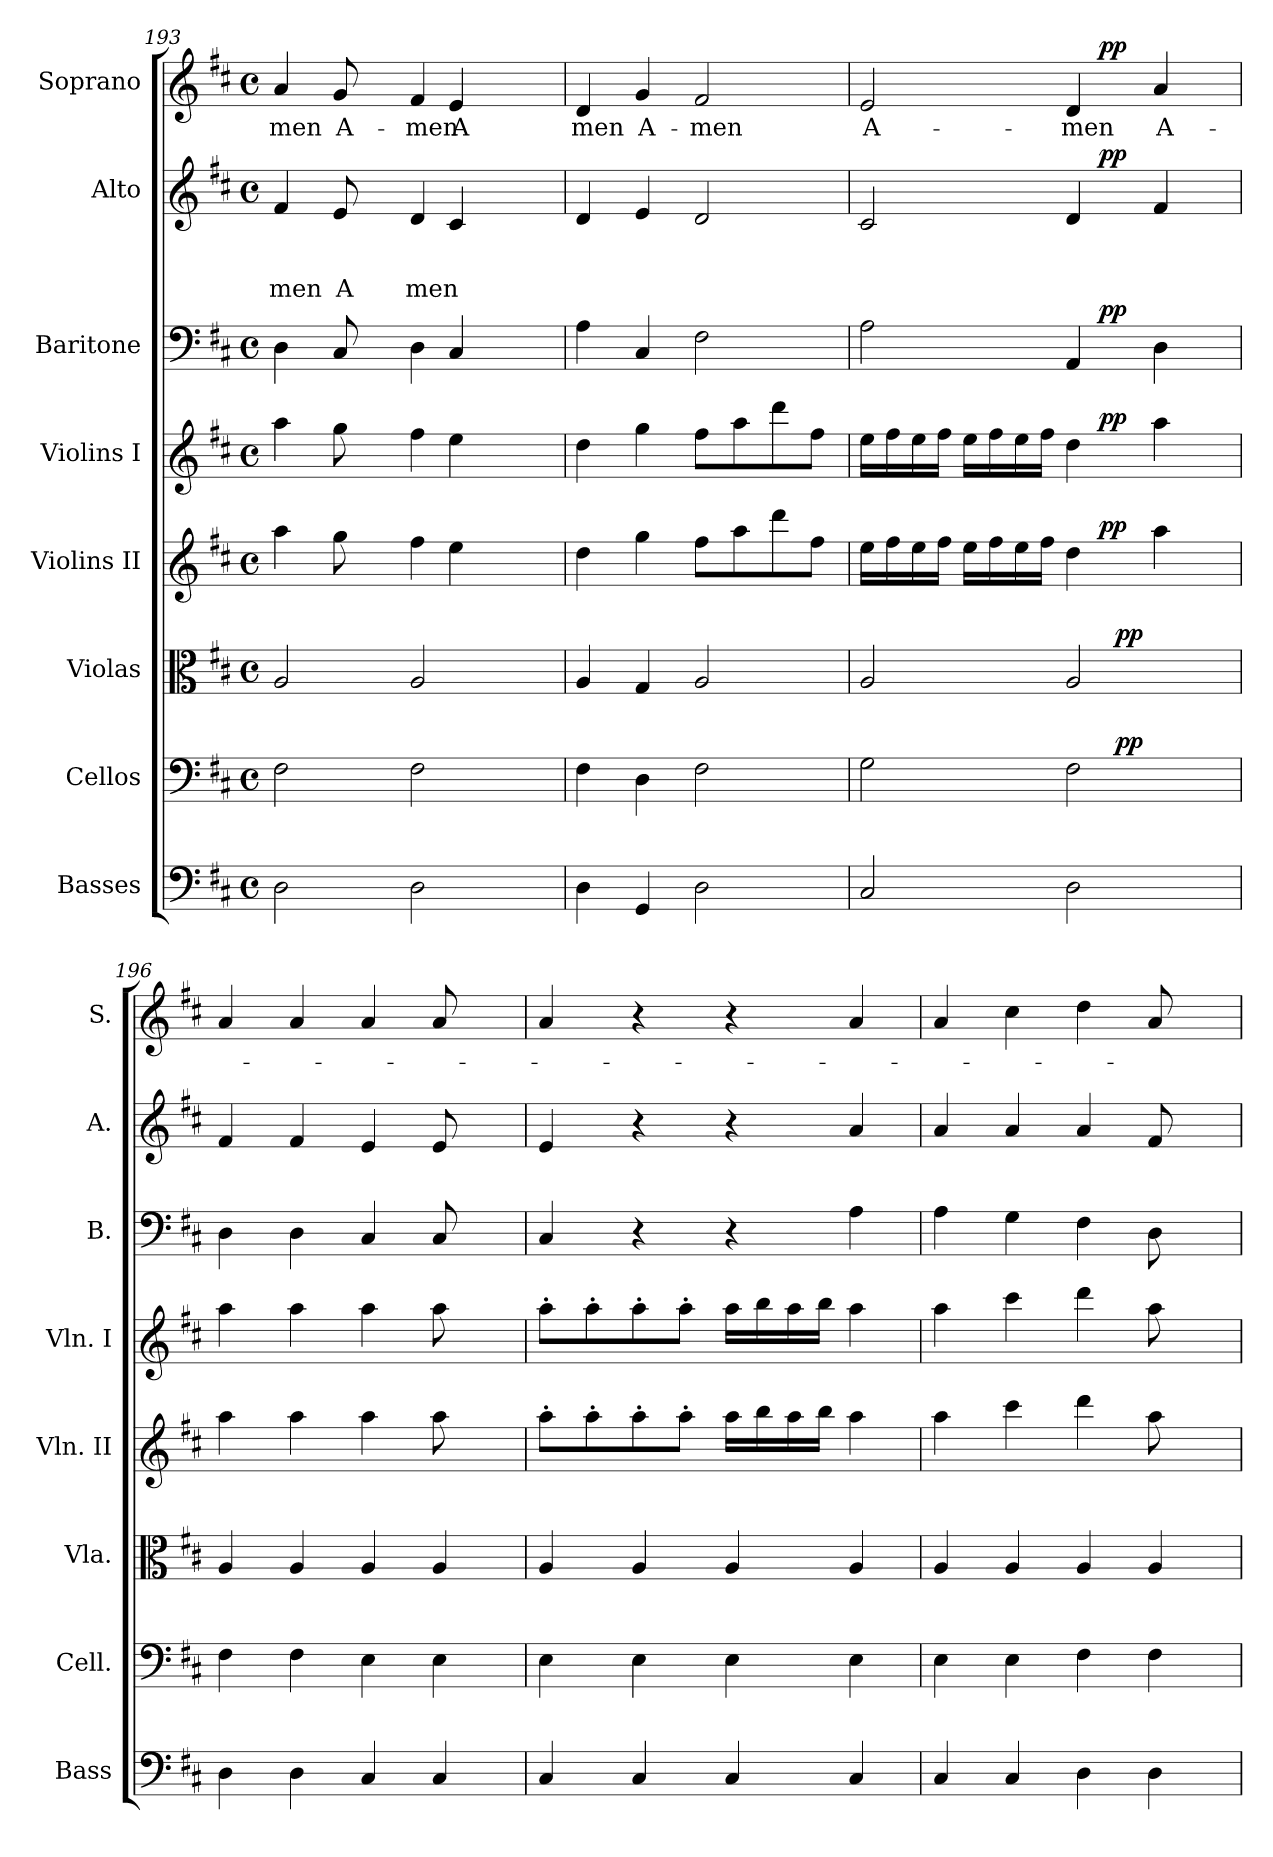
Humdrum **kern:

**kern	**kern	**dynam	**kern	**dynam	**kern	**dynam	**kern	**dynam	**kern	**dynam	**kern	**text	**text	**text	**dynam	**kern	**text	**dynam
*part8	*part7	*part7	*part6	*part6	*part5	*part5	*part4	*part4	*part3	*part3	*part2	*part2	*part2	*part2	*part2	*part1	*part1	*part1
*staff8	*staff7	*staff7	*staff6	*staff6	*staff5	*staff5	*staff4	*staff4	*staff3	*staff3	*staff2	*staff2	*staff2	*staff2	*staff2	*staff1	*staff1	*staff1
*I"Basses	*I"Cellos	*	*I"Violas	*	*I"Violins II	*	*I"Violins I	*	*I"Baritone	*	*I"Alto	*	*	*	*	*I"Soprano	*	*
*I'Bass	*I'Cell.	*	*I'Vla.	*	*I'Vln. II	*	*I'Vln. I	*	*I'B.	*	*I'A.	*	*	*	*	*I'S.	*	*
*clefF4	*clefF4	*	*clefC3	*	*clefG2	*	*clefG2	*	*clefF4	*	*clefG2	*	*	*	*	*clefG2	*	*
*ITrd7c12	*	*	*	*	*	*	*	*	*	*	*	*	*	*	*	*	*	*
*k[f#c#]	*k[f#c#]	*	*k[f#c#]	*	*k[f#c#]	*	*k[f#c#]	*	*k[f#c#]	*	*k[f#c#]	*	*	*	*	*k[f#c#]	*	*
*D:	*D:	*	*D:	*	*D:	*	*D:	*	*D:	*	*D:	*	*	*	*	*D:	*	*
*M4/4	*M4/4	*	*M4/4	*	*M4/4	*	*M4/4	*	*M4/4	*	*M4/4	*	*	*	*	*M4/4	*	*
*met(c)	*met(c)	*	*met(c)	*	*met(c)	*	*met(c)	*	*met(c)	*	*met(c)	*	*	*	*	*met(c)	*	*
=193	=193	=193	=193	=193	=193	=193	=193	=193	=193	=193	=193	=193	=193	=193	=193	=193	=193	=193
*	*	*	*	*	*^	*	*^	*	*^	*	*	*	*	*	*	*	*	*
!	!	!	!	!	!	!	!	!	!	!	!	!	!	!	!	!	!LO:LY:b	!	!	!LO:LY:b	!
*	*	*	*	*	*	*	*	*	*	*	*	*	*	*^	*	*	*	*	*^	*	*
2DD\	2F#\	.	2A/	.	4aa\	2ryy	.	4aa\	2ryy	.	4D\	2ryy	.	4f#/	2ryy	.	.	men	.	4a/	2ryy	-men	.
!	!	!	!	!	!	!	!	!	!	!	!	!	!	!	!	!	!	!LO:LY:b:rj	!	!	!	!LO:LY:b:rj	!
.	.	.	.	.	8gg\	.	.	8gg\	.	.	8C#/	.	.	8e/	.	.	.	A	.	8g/	.	A-	.
.	.	.	.	.	8ryy	.	.	8ryy	.	.	8ryy	.	.	8ryy	.	.	.	.	.	8ryy	.	.	.
!	!	!	!	!	!	!	!	!	!	!	!	!	!	!	!	!	!	!LO:LY:b	!	!	!	!LO:LY:b	!
2DD\	2F#\	.	2A/	.	4ff#\	8ryy	.	4ff#\	8ryy	.	4D\	8ryy	.	4d/	8ryy	.	.	men	.	4f#/	8ryy	-men	.
!	!	!	!	!	!	!	!	!	!	!	!	!	!	!	!	!	!	!	!	!	!	!LO:LY:b:rj	!
.	.	.	.	.	.	4ee\	.	.	4ee\	.	.	4C#/	.	.	4c#/	.	.	.	.	.	4e/	A-	.
.	.	.	.	.	8ryy	.	.	8ryy	.	.	8ryy	.	.	8ryy	.	.	.	.	.	8ryy	.	.	.
.	.	.	.	.	8ryy	8ryy	.	8ryy	8ryy	.	8ryy	8ryy	.	8ryy	8ryy	.	.	.	.	8ryy	8ryy	.	.
=194	=194	=194	=194	=194	=194	=194	=194	=194	=194	=194	=194	=194	=194	=194	=194	=194	=194	=194	=194	=194	=194	=194	=194
!	!	!	!	!	!	!	!	!	!	!	!	!	!	!	!	!	!	!	!	!	!	!LO:LY:b	!
*	*	*	*	*	*v	*v	*	*	*	*	*v	*v	*	*v	*v	*	*	*	*	*v	*v	*	*
*	*	*	*	*	*	*	*v	*v	*	*	*	*	*	*	*	*	*	*	*
4DD\	4F#\	.	4A/	.	4dd\	.	4dd\	.	4A\	.	4d/	.	.	.	.	4d/	-men	.
!	!	!	!	!	!	!	!	!	!	!	!	!	!	!	!	!	!LO:LY:b:rj	!
4GGG/	4D\	.	4G/	.	4gg\	.	4gg\	.	4C#/	.	4e/	.	.	.	.	4g/	A-	.
!	!	!	!	!	!	!	!	!	!	!	!	!	!	!	!	!	!LO:LY:b	!
2DD\	2F#\	.	2A/	.	8ff#\L	.	8ff#\L	.	2F#\	.	2d/	.	.	.	.	2f#/	-men	.
.	.	.	.	.	8aa\	.	8aa\	.	.	.	.	.	.	.	.	.	.	.
.	.	.	.	.	8ddd\	.	8ddd\	.	.	.	.	.	.	.	.	.	.	.
.	.	.	.	.	8ff#\J	.	8ff#\J	.	.	.	.	.	.	.	.	.	.	.
!!LO:LB:g=z
=195	=195	=195	=195	=195	=195	=195	=195	=195	=195	=195	=195	=195	=195	=195	=195	=195	=195	=195
!	!	!	!	!	!	!	!	!	!	!	!	!	!	!	!	!	!LO:LY:b:rj	!
*	*^	*	*^	*	*^	*	*^	*	*^	*	*^	*	*	*	*	*^	*	*
2CC#/	2G\	2ryy	.	2A/	2ryy	.	16ee\LL	2ryy	.	16ee\LL	2ryy	.	2A\	2ryy	.	2c#/	2ryy	.	.	.	.	2e/	2ryy	A-	.
.	.	.	.	.	.	.	16ff#\	.	.	16ff#\	.	.	.	.	.	.	.	.	.	.	.	.	.	.	.
.	.	.	.	.	.	.	16ee\	.	.	16ee\	.	.	.	.	.	.	.	.	.	.	.	.	.	.	.
.	.	.	.	.	.	.	16ff#\JJ	.	.	16ff#\JJ	.	.	.	.	.	.	.	.	.	.	.	.	.	.	.
.	.	.	.	.	.	.	16ee\LL	.	.	16ee\LL	.	.	.	.	.	.	.	.	.	.	.	.	.	.	.
.	.	.	.	.	.	.	16ff#\	.	.	16ff#\	.	.	.	.	.	.	.	.	.	.	.	.	.	.	.
.	.	.	.	.	.	.	16ee\	.	.	16ee\	.	.	.	.	.	.	.	.	.	.	.	.	.	.	.
.	.	.	.	.	.	.	16ff#\JJ	.	.	16ff#\JJ	.	.	.	.	.	.	.	.	.	.	.	.	.	.	.
!	!	!	!	!	!	!	!	!	!	!	!	!	!	!	!	!	!	!	!	!	!	!	!	!LO:LY:b	!
2DD\	2F#\	8ryy	.	2A/	8ryy	.	4dd\	16.ryy	.	4dd\	16.ryy	.	4AA/	16.ryy	.	4d/	16.ryy	.	.	.	.	4d/	16.ryy	-men	.
!	!	!	!	!	!	!	!	!	!LO:DY:a	!	!	!LO:DY:a	!	!	!LO:DY:a	!	!	!	!	!	!LO:DY:a	!	!	!	!LO:DY:a
.	.	.	.	.	.	.	.	4ryy	pp	.	4ryy	pp	.	4ryy	pp	.	4ryy	.	.	.	pp	.	4ryy	.	pp
!	!	!	!LO:DY:a	!	!	!LO:DY:a	!	!	!	!	!	!	!	!	!	!	!	!	!	!	!	!	!	!	!
.	.	4.ryy	pp	.	4.ryy	pp	.	.	.	.	.	.	.	.	.	.	.	.	.	.	.	.	.	.	.
!	!	!	!	!	!	!	!	!	!	!	!	!	!	!	!	!	!	!	!	!	!	!	!	!LO:LY:b:rj	!
.	.	.	.	.	.	.	4aa\	.	.	4aa\	.	.	4D\	.	.	4f#/	.	.	.	.	.	4a/	.	A-	.
.	.	.	.	.	.	.	.	8ryy	.	.	8ryy	.	.	8ryy	.	.	8ryy	.	.	.	.	.	8ryy	.	.
.	.	.	.	.	.	.	.	32ryy	.	.	32ryy	.	.	32ryy	.	.	32ryy	.	.	.	.	.	32ryy	.	.
*	*v	*v	*	*	*	*	*v	*v	*	*v	*v	*	*v	*v	*	*v	*v	*	*	*	*	*v	*v	*	*
*	*	*	*v	*v	*	*	*	*	*	*	*	*	*	*	*	*	*	*	*
=196	=196	=196	=196	=196	=196	=196	=196	=196	=196	=196	=196	=196	=196	=196	=196	=196	=196	=196
4DD\	4F#\	.	4A/	.	4aa\	.	4aa\	.	4D\	.	4f#/	.	.	.	.	4a/	.	.
4DD\	4F#\	.	4A/	.	4aa\	.	4aa\	.	4D\	.	4f#/	.	.	.	.	4a/	.	.
4CC#/	4E\	.	4A/	.	4aa\	.	4aa\	.	4C#/	.	4e/	.	.	.	.	4a/	.	.
4CC#/	4E\	.	4A/	.	8aa\	.	8aa\	.	8C#/	.	8e/	.	.	.	.	8a/	.	.
.	.	.	.	.	8ryy	.	8ryy	.	8ryy	.	8ryy	.	.	.	.	8ryy	.	.
=197	=197	=197	=197	=197	=197	=197	=197	=197	=197	=197	=197	=197	=197	=197	=197	=197	=197	=197
4CC#/	4E\	.	4A/	.	8aa'>\L	.	8aa'>\L	.	4C#/	.	4e/	.	.	.	.	4a/	.	.
.	.	.	.	.	8aa'>\	.	8aa'>\	.	.	.	.	.	.	.	.	.	.	.
4CC#/	4E\	.	4A/	.	8aa'>\	.	8aa'>\	.	4r	.	4r	.	.	.	.	4r	.	.
.	.	.	.	.	8aa'>\J	.	8aa'>\J	.	.	.	.	.	.	.	.	.	.	.
4CC#/	4E\	.	4A/	.	16aa\LL	.	16aa\LL	.	4r	.	4r	.	.	.	.	4r	.	.
.	.	.	.	.	16bb\	.	16bb\	.	.	.	.	.	.	.	.	.	.	.
.	.	.	.	.	16aa\	.	16aa\	.	.	.	.	.	.	.	.	.	.	.
.	.	.	.	.	16bb\JJ	.	16bb\JJ	.	.	.	.	.	.	.	.	.	.	.
4CC#/	4E\	.	4A/	.	4aa\	.	4aa\	.	4A\	.	4a/	.	.	.	.	4a/	.	.
=198	=198	=198	=198	=198	=198	=198	=198	=198	=198	=198	=198	=198	=198	=198	=198	=198	=198	=198
4CC#/	4E\	.	4A/	.	4aa\	.	4aa\	.	4A\	.	4a/	.	.	.	.	4a/	.	.
4CC#/	4E\	.	4A/	.	4ccc#\	.	4ccc#\	.	4G\	.	4a/	.	.	.	.	4cc#\	.	.
4DD\	4F#\	.	4A/	.	4ddd\	.	4ddd\	.	4F#\	.	4a/	.	.	.	.	4dd\	.	.
4DD\	4F#\	.	4A/	.	8aa\	.	8aa\	.	8D\	.	8f#/	.	.	.	.	8a/	.	.
.	.	.	.	.	8ryy	.	8ryy	.	8ryy	.	8ryy	.	.	.	.	8ryy	.	.
=	=	=	=	=	=	=	=	=	=	=	=	=	=	=	=	=	=	=
*-	*-	*-	*-	*-	*-	*-	*-	*-	*-	*-	*-	*-	*-	*-	*-	*-	*-	*-
